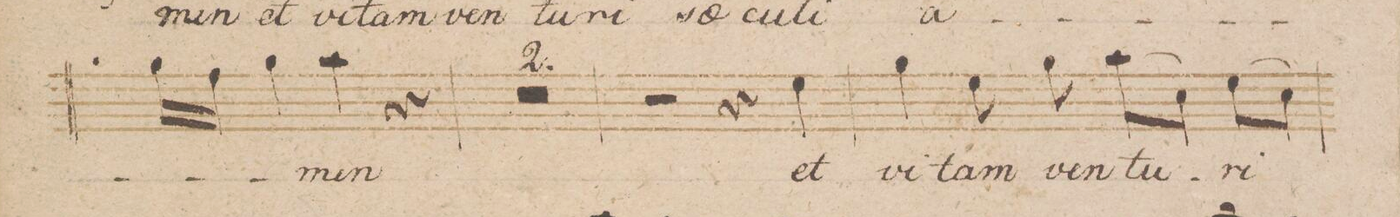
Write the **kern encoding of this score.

**kern	**text	**dynam
*I"Canto.	*	*
*clefC1	*	*
*k[b-]	*	*
*met(c)	*	*
*M4/4	*	*
16ee\LL	.	.
16dd\JJ	.	.
4ee\	.	.
4ff\	-men	.
4r	.	.
=259	=259	=259
0r	.	.
=260	=260	=260
=261	=261	=261
2r	.	.
4r	.	.
4cc\	et	.
=262	=262	=262
4ee\	vi-	.
8cc\	-tam	.
8ee\	ven-	.
(8ff\L	-tu-	.
8a\J)	.	.
(8cc\L	-ri	.
8a\J)	.	.
=263	=263	=263
*-	*-	*-
